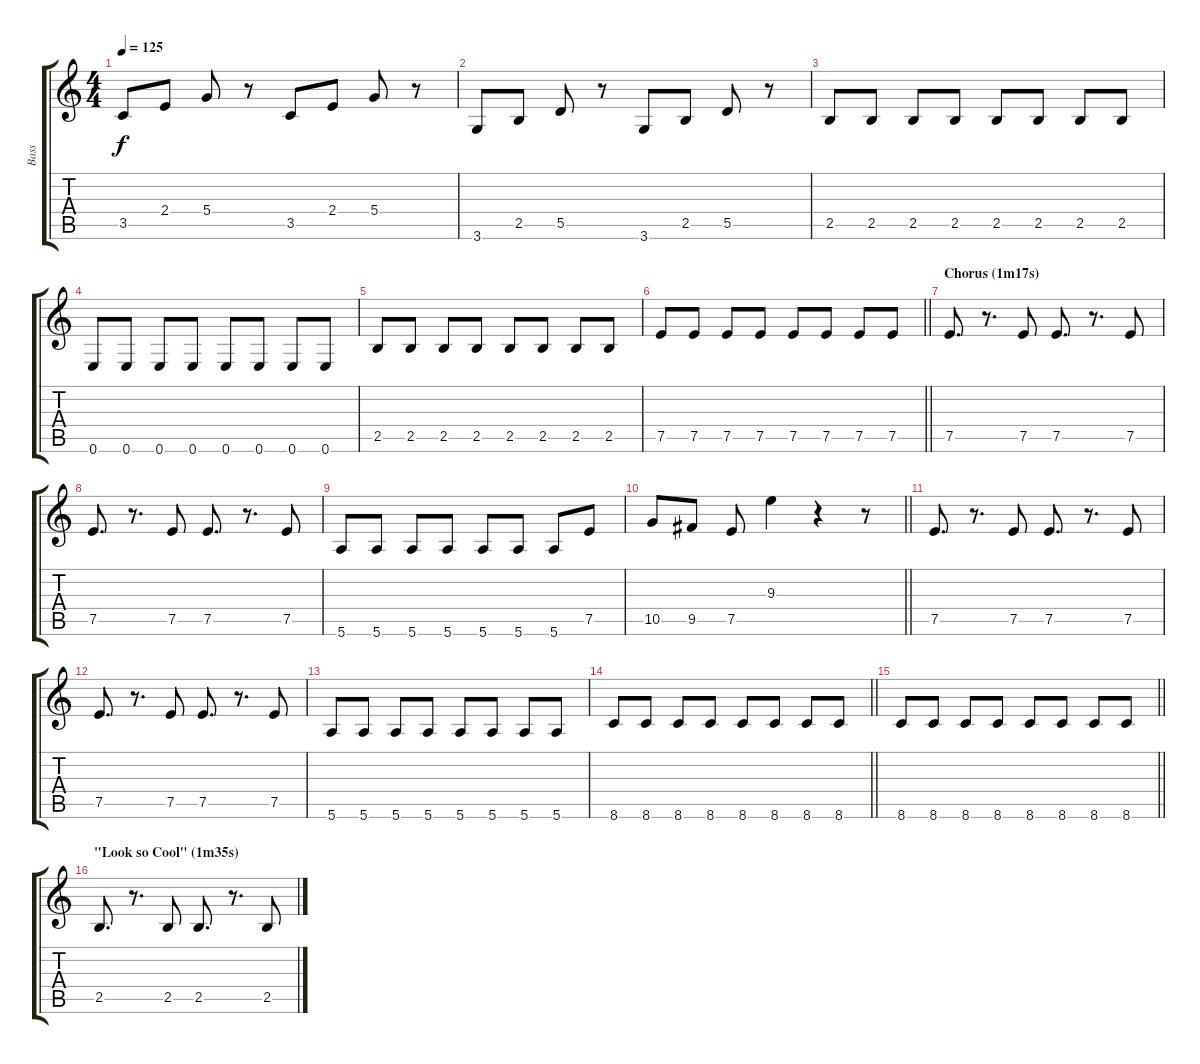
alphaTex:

\track ("Bass" "Bass") {instrument electricbasspick}
\staff {score tabs}
\tuning (E4 B3 G3 D3 A2 E2) {hide}
\ts (4 4)
\tempo 125
\clef g2
\ks c
3.5.8{dy f} 2.4.8 5.4.8 r.8 3.5.8 2.4.8 5.4.8 r.8 |
3.6.8 2.5.8 5.5.8 r.8 3.6.8 2.5.8 5.5.8 r.8 |
2.5.8 2.5.8 2.5.8 2.5.8 2.5.8 2.5.8 2.5.8 2.5.8 |
0.6.8 0.6.8 0.6.8 0.6.8 0.6.8 0.6.8 0.6.8 0.6.8 |
2.5.8 2.5.8 2.5.8 2.5.8 2.5.8 2.5.8 2.5.8 2.5.8 |
\barLineRight lightlight
7.5.8 7.5.8 7.5.8 7.5.8 7.5.8 7.5.8 7.5.8 7.5.8 |
\section ("" "Chorus (1m17s)")
7.5.8{d} r.8{d} 7.5.8 7.5.8{d} r.8{d} 7.5.8 |
7.5.8{d} r.8{d} 7.5.8 7.5.8{d} r.8{d} 7.5.8 |
5.6.8 5.6.8 5.6.8 5.6.8 5.6.8 5.6.8 5.6.8 7.5.8 |
\barLineRight lightlight
10.5.8 9.5.8 7.5.8 9.3.4 r.4 r.8 |
7.5.8{d} r.8{d} 7.5.8 7.5.8{d} r.8{d} 7.5.8 |
7.5.8{d} r.8{d} 7.5.8 7.5.8{d} r.8{d} 7.5.8 |
5.6.8 5.6.8 5.6.8 5.6.8 5.6.8 5.6.8 5.6.8 5.6.8 |
\barLineRight lightlight
8.6.8 8.6.8 8.6.8 8.6.8 8.6.8 8.6.8 8.6.8 8.6.8 |
\barLineRight lightlight
8.6.8 8.6.8 8.6.8 8.6.8 8.6.8 8.6.8 8.6.8 8.6.8 |
\section ("" "\"Look so Cool\" (1m35s)")
2.5.8{d} r.8{d} 2.5.8 2.5.8{d} r.8{d} 2.5.8
